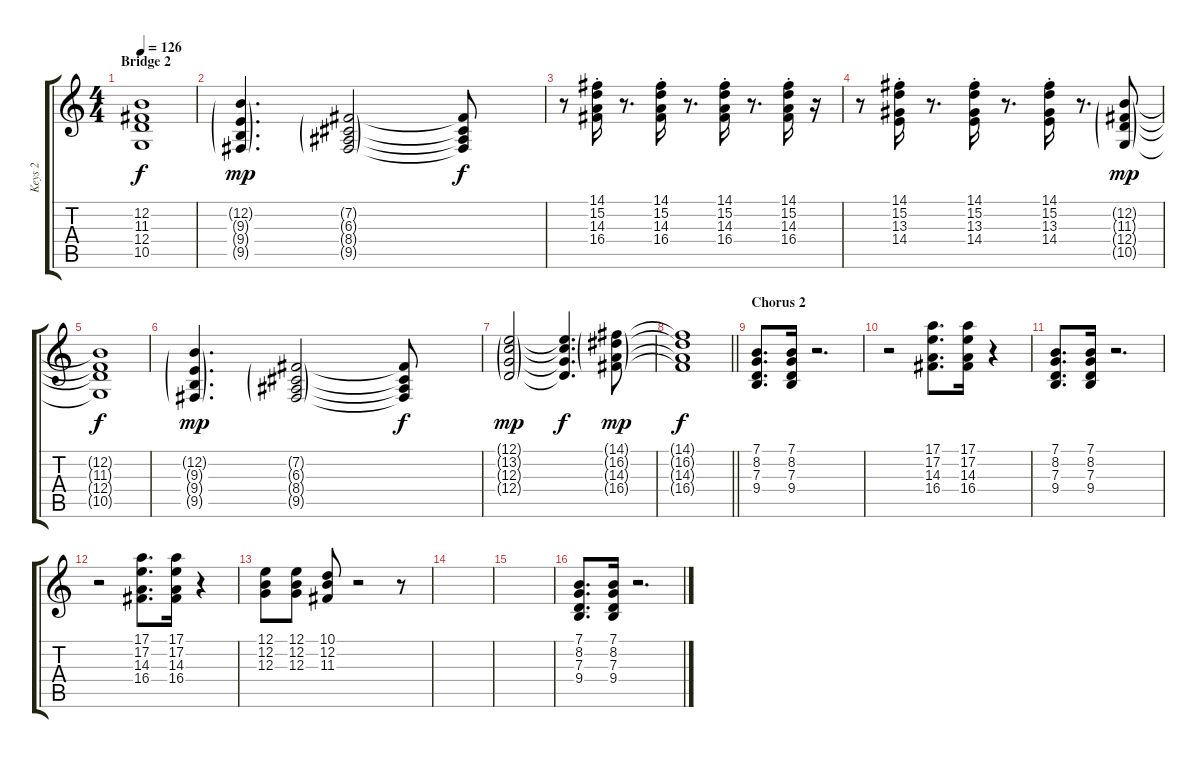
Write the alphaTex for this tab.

\track ("Keys 2" "Keys 2") {instrument electricgrandpiano}
\staff {score tabs}
\tuning (E4 B3 G3 D3 A2 E2) {hide}
\ts (4 4)
\section ("" "Bridge 2")
\tempo 126
\clef g2
\ks c
(12.2{t} 11.3{t} 12.4{t} 10.5{t}).1{dy f} |
(12.2{g} 9.3{g} 9.4{g} 9.5{g}).4{d dy mp} (7.2{g} 6.3{g} 8.4{g} 9.5{g}).2 (7.2{t} 6.3{t} 8.4{t} 9.5{t}).8{dy f} |
r.8 (14.1{st} 15.2{st} 14.3{st} 16.4{st}).16 r.8{d} (14.1{st} 15.2{st} 14.3{st} 16.4{st}).16 r.8{d} (14.1{st} 15.2{st} 14.3{st} 16.4{st}).16 r.8{d} (14.1{st} 15.2{st} 14.3{st} 16.4{st}).16 r.16 |
r.8 (14.1{st} 15.2{st} 13.3{st} 14.4{st}).16 r.8{d} (14.1{st} 15.2{st} 13.3{st} 14.4{st}).16 r.8{d} (14.1{st} 15.2{st} 13.3{st} 14.4{st}).16 r.8{d} (12.2{g} 11.3{g} 12.4{g} 10.5{g}).8{dy mp} |
(12.2{t} 11.3{t} 12.4{t} 10.5{t}).1{dy f} |
(12.2{g} 9.3{g} 9.4{g} 9.5{g}).4{d dy mp} (7.2{g} 6.3{g} 8.4{g} 9.5{g}).2 (7.2{t} 6.3{t} 8.4{t} 9.5{t}).8{dy f} |
(12.1{g} 13.2{g} 12.3{g} 12.4{g}).2{dy mp} (12.1{t} 13.2{t} 12.3{t} 12.4{t}).4{d dy f} (14.1{g} 16.2{g} 14.3{g} 16.4{g}).8{dy mp} |
\barLineRight lightlight
(14.1{t} 16.2{t} 14.3{t} 16.4{t}).1{dy f} |
\section ("" "Chorus 2")
(7.1 8.2 7.3 9.4).8{d} (7.1 8.2 7.3 9.4).16 r.2{d} |
r.2 (17.1 17.2 14.3 16.4).8{d} (17.1 17.2 14.3 16.4).16 r.4 |
(7.1 8.2 7.3 9.4).8{d} (7.1 8.2 7.3 9.4).16 r.2{d} |
r.2 (17.1 17.2 14.3 16.4).8{d} (17.1 17.2 14.3 16.4).16 r.4 |
(12.1 12.2 12.3).8 (12.1 12.2 12.3).8 (10.1 12.2 11.3).8 r.2 r.8 |
|
|
(7.1 8.2 7.3 9.4).8{d} (7.1 8.2 7.3 9.4).16 r.2{d}
